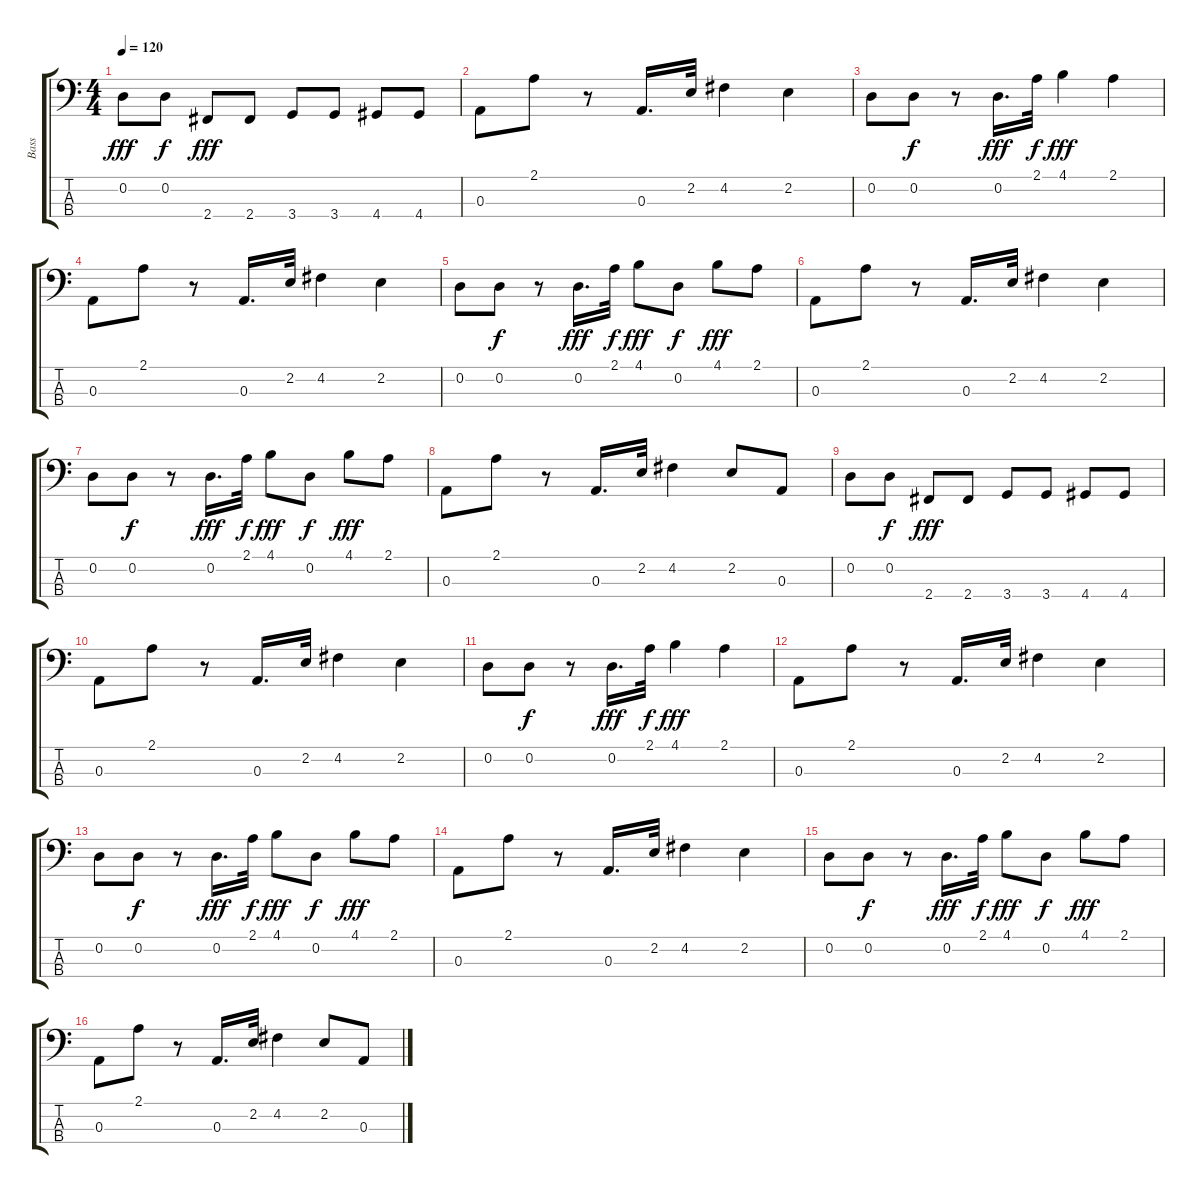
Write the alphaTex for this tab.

\track ("Bass" "Bass") {instrument electricbassfinger}
\staff {score tabs}
\tuning (G2 D2 A1 E1) {hide}
\ts (4 4)
\tempo 120
\clef f4
\ks c
0.2.8{dy fff} 0.2.8{dy f} 2.4.8{dy fff} 2.4.8 3.4.8 3.4.8 4.4.8 4.4.8 |
0.3.8 2.1.8 r.8 0.3.16{d} 2.2.32 4.2.4 2.2.4 |
0.2.8 0.2.8{dy f} r.8 0.2.16{d dy fff} 2.1.32{dy f} 4.1.4{dy fff} 2.1.4 |
0.3.8 2.1.8 r.8 0.3.16{d} 2.2.32 4.2.4 2.2.4 |
0.2.8 0.2.8{dy f} r.8 0.2.16{d dy fff} 2.1.32{dy f} 4.1.8{dy fff} 0.2.8{dy f} 4.1.8{dy fff} 2.1.8 |
0.3.8 2.1.8 r.8 0.3.16{d} 2.2.32 4.2.4 2.2.4 |
0.2.8 0.2.8{dy f} r.8 0.2.16{d dy fff} 2.1.32{dy f} 4.1.8{dy fff} 0.2.8{dy f} 4.1.8{dy fff} 2.1.8 |
0.3.8 2.1.8 r.8 0.3.16{d} 2.2.32 4.2.4 2.2.8 0.3.8 |
0.2.8 0.2.8{dy f} 2.4.8{dy fff} 2.4.8 3.4.8 3.4.8 4.4.8 4.4.8 |
0.3.8 2.1.8 r.8 0.3.16{d} 2.2.32 4.2.4 2.2.4 |
0.2.8 0.2.8{dy f} r.8 0.2.16{d dy fff} 2.1.32{dy f} 4.1.4{dy fff} 2.1.4 |
0.3.8 2.1.8 r.8 0.3.16{d} 2.2.32 4.2.4 2.2.4 |
0.2.8 0.2.8{dy f} r.8 0.2.16{d dy fff} 2.1.32{dy f} 4.1.8{dy fff} 0.2.8{dy f} 4.1.8{dy fff} 2.1.8 |
0.3.8 2.1.8 r.8 0.3.16{d} 2.2.32 4.2.4 2.2.4 |
0.2.8 0.2.8{dy f} r.8 0.2.16{d dy fff} 2.1.32{dy f} 4.1.8{dy fff} 0.2.8{dy f} 4.1.8{dy fff} 2.1.8 |
0.3.8 2.1.8 r.8 0.3.16{d} 2.2.32 4.2.4 2.2.8 0.3.8
